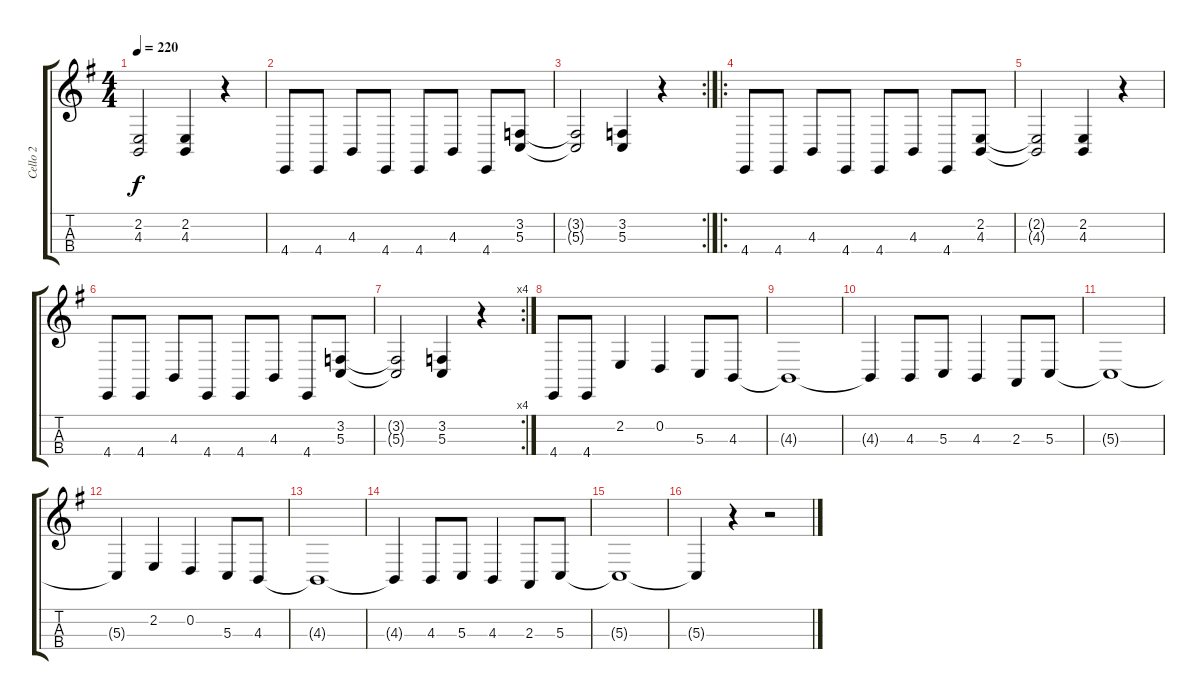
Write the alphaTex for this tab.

\track ("Cello 2" "Cello 2") {instrument cello}
\staff {score tabs}
\tuning (A3 D3 G2 C2) {hide}
\ts (4 4)
\tempo 220
\clef g2
\ks g
(2.2{t} 4.3{t}).2{dy f} (2.2 4.3).4 r.4 |
4.4.8 4.4.8 4.3.8 4.4.8 4.4.8 4.3.8 4.4.8 (3.2 5.3).8 |
\rc 2
(3.2{t} 5.3{t}).2 (3.2 5.3).4 r.4 |
\ro
4.4.8 4.4.8 4.3.8 4.4.8 4.4.8 4.3.8 4.4.8 (2.2 4.3).8 |
(2.2{t} 4.3{t}).2 (2.2 4.3).4 r.4 |
4.4.8 4.4.8 4.3.8 4.4.8 4.4.8 4.3.8 4.4.8 (3.2 5.3).8 |
\rc 4
(3.2{t} 5.3{t}).2 (3.2 5.3).4 r.4 |
4.4.8 4.4.8 2.2.4 0.2.4 5.3.8 4.3.8 |
4.3{t}.1 |
4.3{t}.4 4.3.8 5.3.8 4.3.4 2.3.8 5.3.8 |
5.3{t}.1 |
5.3{t}.4 2.2.4 0.2.4 5.3.8 4.3.8 |
4.3{t}.1 |
4.3{t}.4 4.3.8 5.3.8 4.3.4 2.3.8 5.3.8 |
5.3{t}.1 |
5.3{t}.4 r.4 r.2
